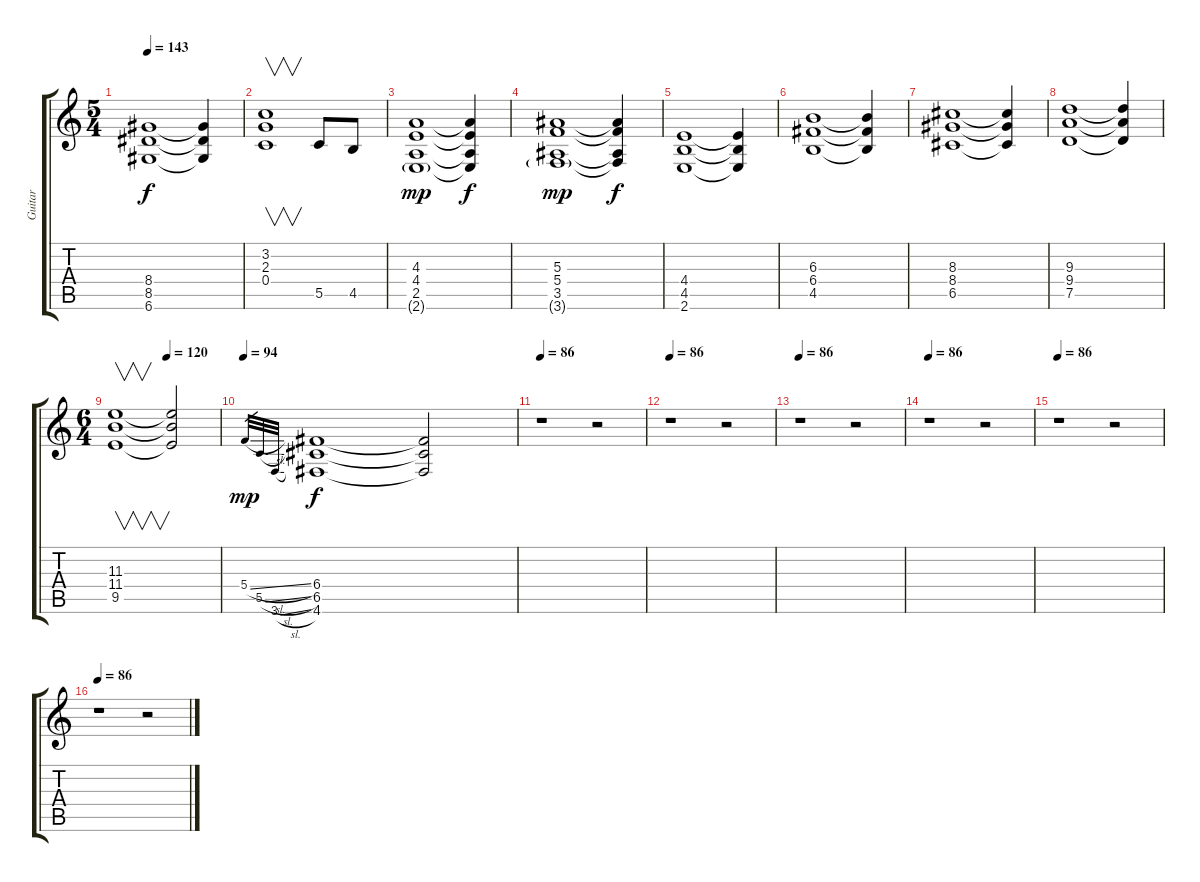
\track ("Guitar" "Guitar") {instrument distortionguitar}
\staff {score tabs}
\tuning (D4 A3 F3 C3 G2 D2) {hide}
\ts (5 4)
\tempo 143
\clef g2
\ks c
(8.4 8.5 6.6).1{dy f} (8.4{t} 8.5{t} 6.6{t}).4 |
(3.2 2.3 0.4).1{v} 5.5.8 4.5.8 |
(4.3 4.4 2.5 2.6{g}).1{dy mp} (4.3{t} 4.4{t} 2.5{t} 2.6{t}).4{dy f} |
(5.3 5.4 3.5 3.6{g}).1{dy mp} (5.3{t} 5.4{t} 3.5{t} 3.6{t}).4{dy f} |
(4.4 4.5 2.6).1 (4.4{t} 4.5{t} 2.6{t}).4 |
(6.3 6.4 4.5).1 (6.3{t} 6.4{t} 4.5{t}).4 |
(8.3 8.4 6.5).1 (8.3{t} 8.4{t} 6.5{t}).4 |
(9.3 9.4 7.5).1 (9.3{t} 9.4{t} 7.5{t}).4 |
\ts (6 4)
\tempo (120 0.5)
(11.3 11.4 9.5).1{v} (11.3{t} 11.4{t} 9.5{t}).2 |
\tempo 94
5.4{sl}.32{gr dy mp} 5.5{sl}.32{gr} 3.6{sl}.32{gr} (6.4 6.5 4.6).1{dy f} (6.4{t} 6.5{t} 4.6{t}).2 |
\tempo 86
r.1 r.2 |
\tempo 86
r.1 r.2 |
\tempo 86
r.1 r.2 |
\tempo 86
r.1 r.2 |
\tempo 86
r.1 r.2 |
\tempo 86
r.1 r.2
